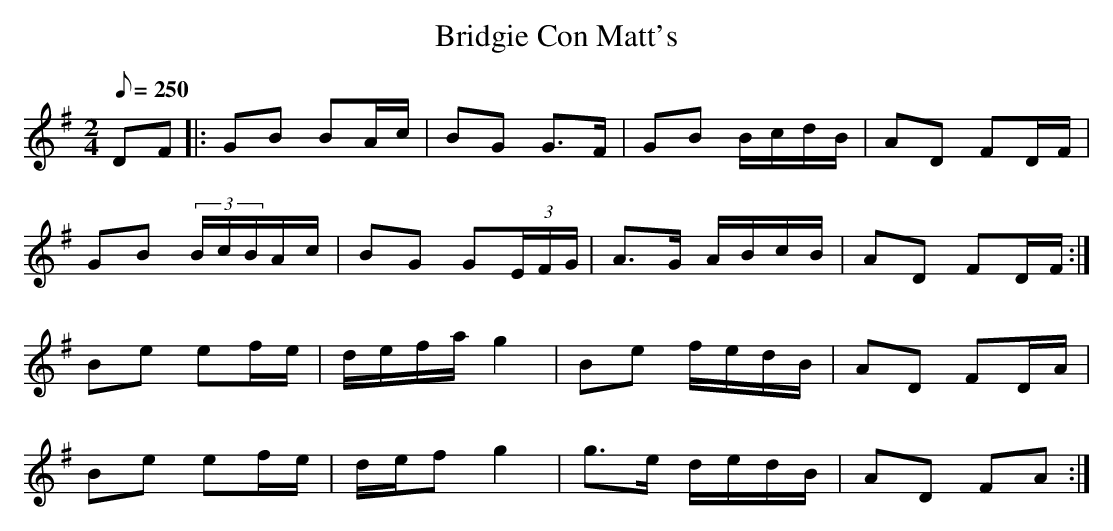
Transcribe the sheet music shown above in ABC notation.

X:1
T: Bridgie Con Matt's
L: 1/8
M: 2/4
Q: 250
K: G
DF|:GB BA/c/|BG G>F|GB B/c/d/B/|AD FD/F/|
GB (3B/c/B/A/c/|BG G(3E/F/G/|A>G A/B/c/B/|\
AD FD/F/ :|
Be ef/e/|d/e/f/a/ g2|Be f/e/d/B/|AD FD/A/|
Be ef/e/|d/e/f g2|g>e d/e/d/B/|AD FA :|
